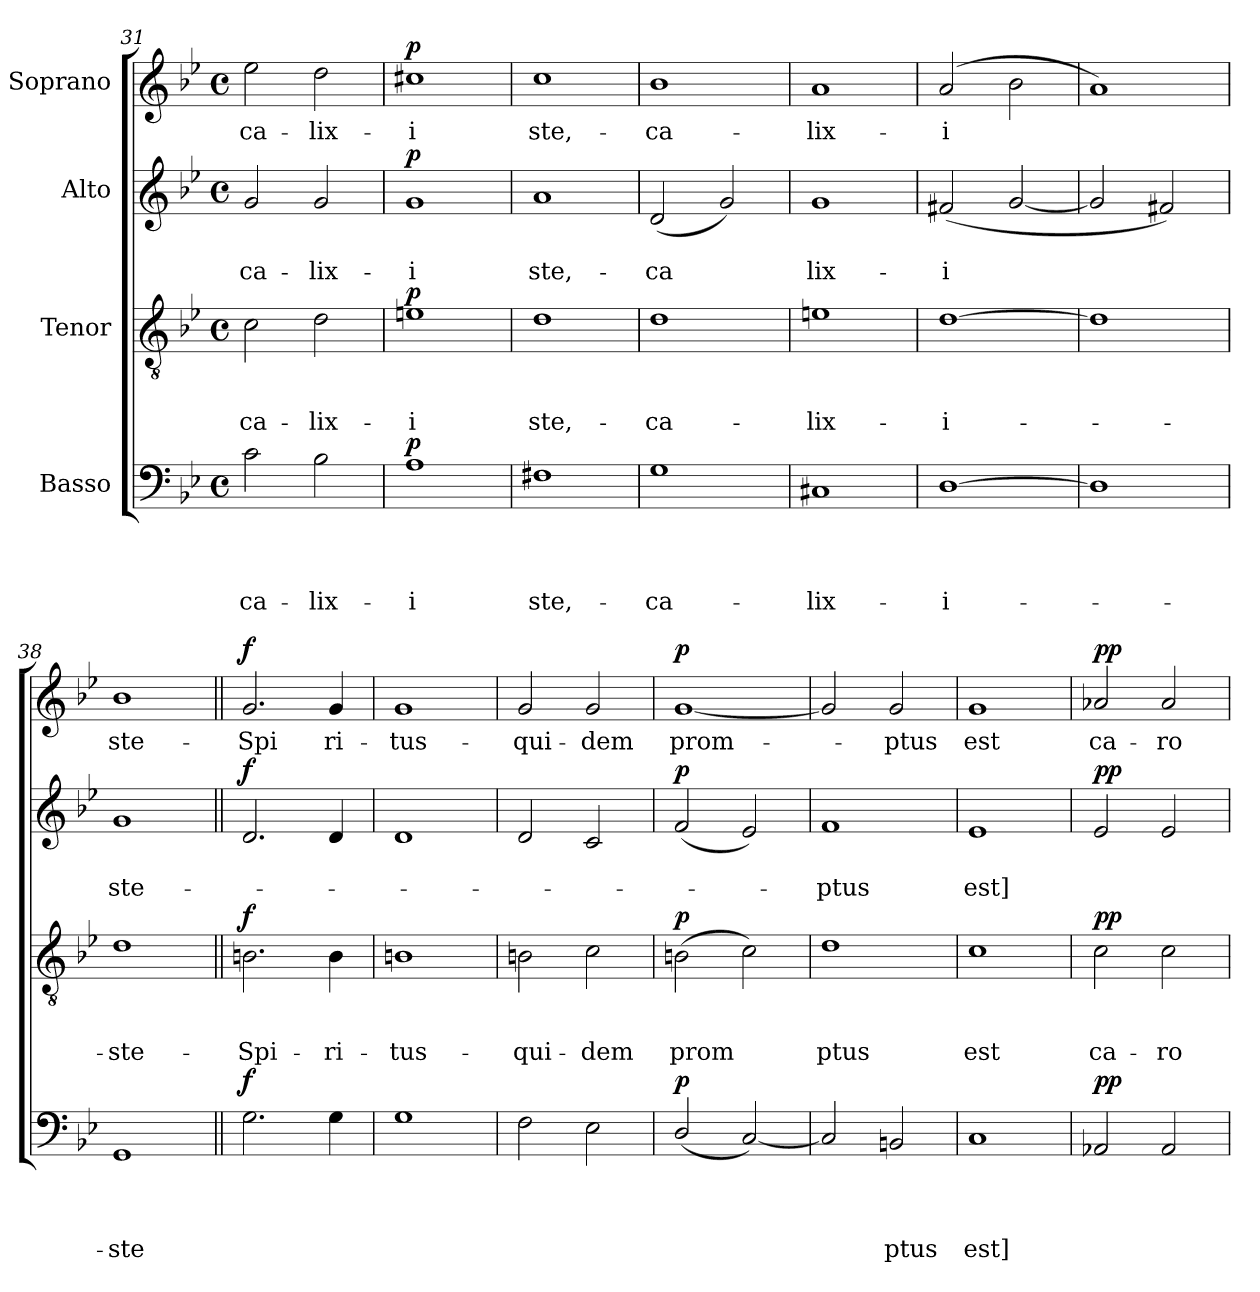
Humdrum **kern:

**kern	**text	**text	**text	**text	**dynam	**kern	**text	**text	**text	**dynam	**kern	**text	**text	**dynam	**kern	**text	**dynam
*part4	*part4	*part4	*part4	*part4	*part4	*part3	*part3	*part3	*part3	*part3	*part2	*part2	*part2	*part2	*part1	*part1	*part1
*staff4	*staff4	*staff4	*staff4	*staff4	*staff4	*staff3	*staff3	*staff3	*staff3	*staff3	*staff2	*staff2	*staff2	*staff2	*staff1	*staff1	*staff1
*I"Basso	*	*	*	*	*	*I"Tenor	*	*	*	*	*I"Alto	*	*	*	*I"Soprano	*	*
*clefF4	*	*	*	*	*	*clefGv2	*	*	*	*	*clefG2	*	*	*	*clefG2	*	*
*k[b-e-]	*	*	*	*	*	*k[b-e-]	*	*	*	*	*k[b-e-]	*	*	*	*k[b-e-]	*	*
*B-:	*	*	*	*	*	*B-:	*	*	*	*	*B-:	*	*	*	*B-:	*	*
*M4/4	*	*	*	*	*	*M4/4	*	*	*	*	*M4/4	*	*	*	*M4/4	*	*
*met(c)	*	*	*	*	*	*met(c)	*	*	*	*	*met(c)	*	*	*	*met(c)	*	*
=31	=31	=31	=31	=31	=31	=31	=31	=31	=31	=31	=31	=31	=31	=31	=31	=31	=31
!	!	!	!	!LO:LY:b	!	!	!	!	!LO:LY:b	!	!	!	!LO:LY:b	!	!	!LO:LY:b	!
2c\	.	.	.	ca-	.	2c\	.	.	-ca-	.	2g/	.	ca-	.	2ee-\	-ca-	.
!	!	!	!	!LO:LY:b	!	!	!	!	!LO:LY:b	!	!	!	!LO:LY:b	!	!	!LO:LY:b	!
2B-\	.	.	.	-lix-	.	2d\	.	.	-lix-	.	2g/	.	-lix-	.	2dd\	-lix-	.
=32	=32	=32	=32	=32	=32	=32	=32	=32	=32	=32	=32	=32	=32	=32	=32	=32	=32
!	!	!	!	!LO:LY:b	!LO:DY:a	!	!	!	!LO:LY:b	!LO:DY:a	!	!	!LO:LY:b	!LO:DY:a	!	!LO:LY:b	!LO:DY:a
1A	.	.	.	-i	p	1en	.	.	-i	p	1g	.	-i	p	1cc#X	-i	p
=33	=33	=33	=33	=33	=33	=33	=33	=33	=33	=33	=33	=33	=33	=33	=33	=33	=33
!	!	!	!	!LO:LY:b	!	!	!	!	!LO:LY:b	!	!	!	!LO:LY:b	!	!	!LO:LY:b	!
1F#X	.	.	.	ste,-	.	1d	.	.	ste,-	.	1a	.	ste,-	.	1cc	ste,-	.
=34	=34	=34	=34	=34	=34	=34	=34	=34	=34	=34	=34	=34	=34	=34	=34	=34	=34
!	!	!	!	!LO:LY:b	!	!	!	!	!LO:LY:b	!	!	!	!LO:LY:b	!	!	!LO:LY:b	!
1G	.	.	.	-ca-	.	1d	.	.	-ca-	.	(<2d/	.	-ca	.	1b-	-ca-	.
.	.	.	.	.	.	.	.	.	.	.	2g/)	.	.	.	.	.	.
=35	=35	=35	=35	=35	=35	=35	=35	=35	=35	=35	=35	=35	=35	=35	=35	=35	=35
!	!	!	!	!LO:LY:b	!	!	!	!	!LO:LY:b	!	!	!	!LO:LY:b	!	!	!LO:LY:b	!
1C#X	.	.	.	-lix-	.	1en	.	.	-lix-	.	1g	.	lix-	.	1a	-lix-	.
=36	=36	=36	=36	=36	=36	=36	=36	=36	=36	=36	=36	=36	=36	=36	=36	=36	=36
!	!	!	!	!LO:LY:b	!	!	!	!	!LO:LY:b	!	!	!	!LO:LY:b	!	!	!LO:LY:b	!
[>1D	.	.	.	-i-	.	[>1d	.	.	-i-	.	(<2f#X/	.	-i	.	(<2a/	-i	.
.	.	.	.	.	.	.	.	.	.	.	[<2g/	.	.	.	2b-\	.	.
=37	=37	=37	=37	=37	=37	=37	=37	=37	=37	=37	=37	=37	=37	=37	=37	=37	=37
1D]	.	.	.	.	.	1d]	.	.	.	.	2g/]	.	.	.	1a)	.	.
.	.	.	.	.	.	.	.	.	.	.	2f#X/)	.	.	.	.	.	.
=38	=38	=38	=38	=38	=38	=38	=38	=38	=38	=38	=38	=38	=38	=38	=38	=38	=38
!	!	!	!	!LO:LY:b	!	!	!	!	!LO:LY:b	!	!	!	!LO:LY:b	!	!	!LO:LY:b	!
1GG	.	.	.	-ste	.	1d	.	.	-ste-	.	1g	.	ste-	.	1b-	ste-	.
!!LO:LB:g=z
=39||	=39||	=39||	=39||	=39||	=39||	=39||	=39||	=39||	=39||	=39||	=39||	=39||	=39||	=39||	=39||	=39||	=39||
!	!	!	!	!	!LO:DY:a	!	!	!	!LO:LY:b	!LO:DY:a	!	!	!	!LO:DY:a	!	!LO:LY:b	!LO:DY:a
2.G\	.	.	.	.	f	2.Bn\	.	.	-Spi-	f	2.d/	.	.	f	2.g/	-Spi	f
!	!	!	!	!	!	!	!	!	!LO:LY:b	!	!	!	!	!	!	!LO:LY:b	!
4G\	.	.	.	.	.	4B\	.	.	-ri-	.	4d/	.	.	.	4g/	ri-	.
=40	=40	=40	=40	=40	=40	=40	=40	=40	=40	=40	=40	=40	=40	=40	=40	=40	=40
!	!	!	!	!	!	!	!	!	!LO:LY:b	!	!	!	!	!	!	!LO:LY:b	!
1G	.	.	.	.	.	1Bn	.	.	-tus-	.	1d	.	.	.	1g	-tus-	.
=41	=41	=41	=41	=41	=41	=41	=41	=41	=41	=41	=41	=41	=41	=41	=41	=41	=41
!	!	!	!	!	!	!	!	!	!LO:LY:b	!	!	!	!	!	!	!LO:LY:b	!
2F\	.	.	.	.	.	2Bn\	.	.	-qui-	.	2d/	.	.	.	2g/	-qui-	.
!	!	!	!	!	!	!	!	!	!LO:LY:b	!	!	!	!	!	!	!LO:LY:b	!
2E-\	.	.	.	.	.	2c\	.	.	-dem	.	2c/	.	.	.	2g/	-dem	.
=42	=42	=42	=42	=42	=42	=42	=42	=42	=42	=42	=42	=42	=42	=42	=42	=42	=42
!	!	!	!	!	!LO:DY:a	!	!	!	!LO:LY:b	!LO:DY:a	!	!	!	!LO:DY:a	!	!LO:LY:b	!LO:DY:a
(<2D/	.	.	.	.	p	(>2Bn\	.	.	prom	p	(<2f/	.	.	p	[<1g	prom-	p
[<2C/)	.	.	.	.	.	2c\)	.	.	.	.	2e-/)	.	.	.	.	.	.
=43	=43	=43	=43	=43	=43	=43	=43	=43	=43	=43	=43	=43	=43	=43	=43	=43	=43
!	!	!	!	!	!	!	!	!	!LO:LY:b	!	!	!	!LO:LY:b	!	!	!	!
2C/]	.	.	.	.	.	1d	.	.	ptus	.	1f	.	-ptus	.	2g/]	.	.
!	!	!	!	!LO:LY:b	!	!	!	!	!	!	!	!	!	!	!	!LO:LY:b	!
2BBn/	.	.	.	ptus	.	.	.	.	.	.	.	.	.	.	2g/	-ptus	.
=44	=44	=44	=44	=44	=44	=44	=44	=44	=44	=44	=44	=44	=44	=44	=44	=44	=44
!	!	!	!	!LO:LY:b	!	!	!	!	!LO:LY:b	!	!	!	!LO:LY:b	!	!	!LO:LY:b	!
1C	.	.	.	est]	.	1c	.	.	est	.	1e-	.	est]	.	1g	est	.
=45	=45	=45	=45	=45	=45	=45	=45	=45	=45	=45	=45	=45	=45	=45	=45	=45	=45
!	!	!	!	!	!LO:DY:a	!	!	!	!LO:LY:b	!LO:DY:a	!	!	!	!LO:DY:a	!	!LO:LY:b	!LO:DY:a
2AA-X/	.	.	.	.	pp	2c\	.	.	ca-	pp	2e-/	.	.	pp	2a-X/	ca-	pp
!	!	!	!	!	!	!	!	!	!LO:LY:b	!	!	!	!	!	!	!LO:LY:b	!
2AA-/	.	.	.	.	.	2c\	.	.	-ro-	.	2e-/	.	.	.	2a-/	-ro-	.
=	=	=	=	=	=	=	=	=	=	=	=	=	=	=	=	=	=
*-	*-	*-	*-	*-	*-	*-	*-	*-	*-	*-	*-	*-	*-	*-	*-	*-	*-
